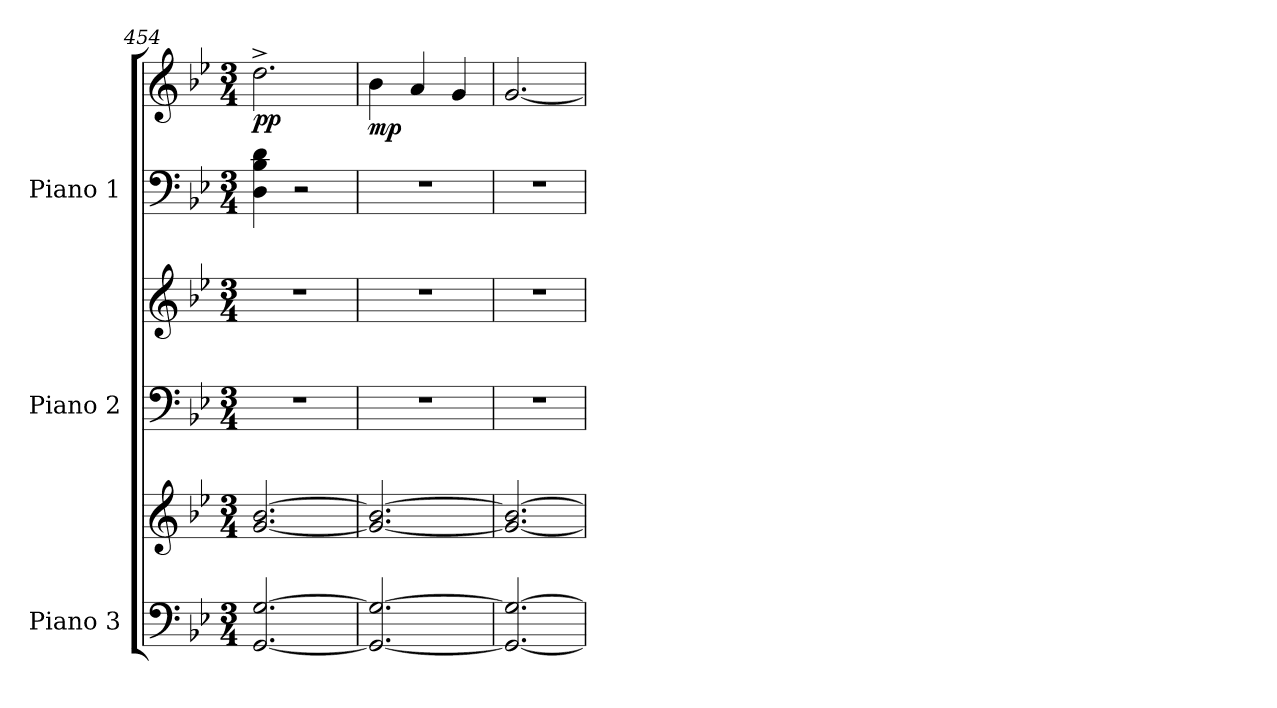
**kern	**kern	**kern	**kern	**kern	**kern	**dynam
*part3	*part3	*part2	*part2	*part1	*part1	*part1
*staff6	*staff5	*staff4	*staff3	*staff2	*staff1	*staff1/2
*I"Piano 3	*	*I"Piano 2	*	*I"Piano 1	*	*
*I'Pno. 3	*	*I'Pno. 2	*	*I'Pno. 1	*	*
*clefF4	*clefG2	*clefF4	*clefG2	*clefF4	*clefG2	*
*k[b-e-]	*k[b-e-]	*k[b-e-]	*k[b-e-]	*k[b-e-]	*k[b-e-]	*
*M3/4	*M3/4	*M3/4	*M3/4	*M3/4	*M3/4	*
=454	=454	=454	=454	=454	=454	=454
!	!	!	!	!	!	!LO:DY:b
[2.GG/ [2.G/	[2.g/ [2.b-/	2.r	2.r	4D\ 4B-\ 4d\	2.dd^\	pp
.	.	.	.	2r	.	.
=455	=455	=455	=455	=455	=455	=455
!	!	!	!	!	!	!LO:DY:b
2.GG/_ 2.G/_	2.g/_ 2.b-/_	2.r	2.r	2.r	4b-\	mp
.	.	.	.	.	4a/	.
.	.	.	.	.	4g/	.
=456	=456	=456	=456	=456	=456	=456
2.GG/_ 2.G/_	2.g/_ 2.b-/_	2.r	2.r	2.r	[2.g/	.
=	=	=	=	=	=	=
*-	*-	*-	*-	*-	*-	*-
